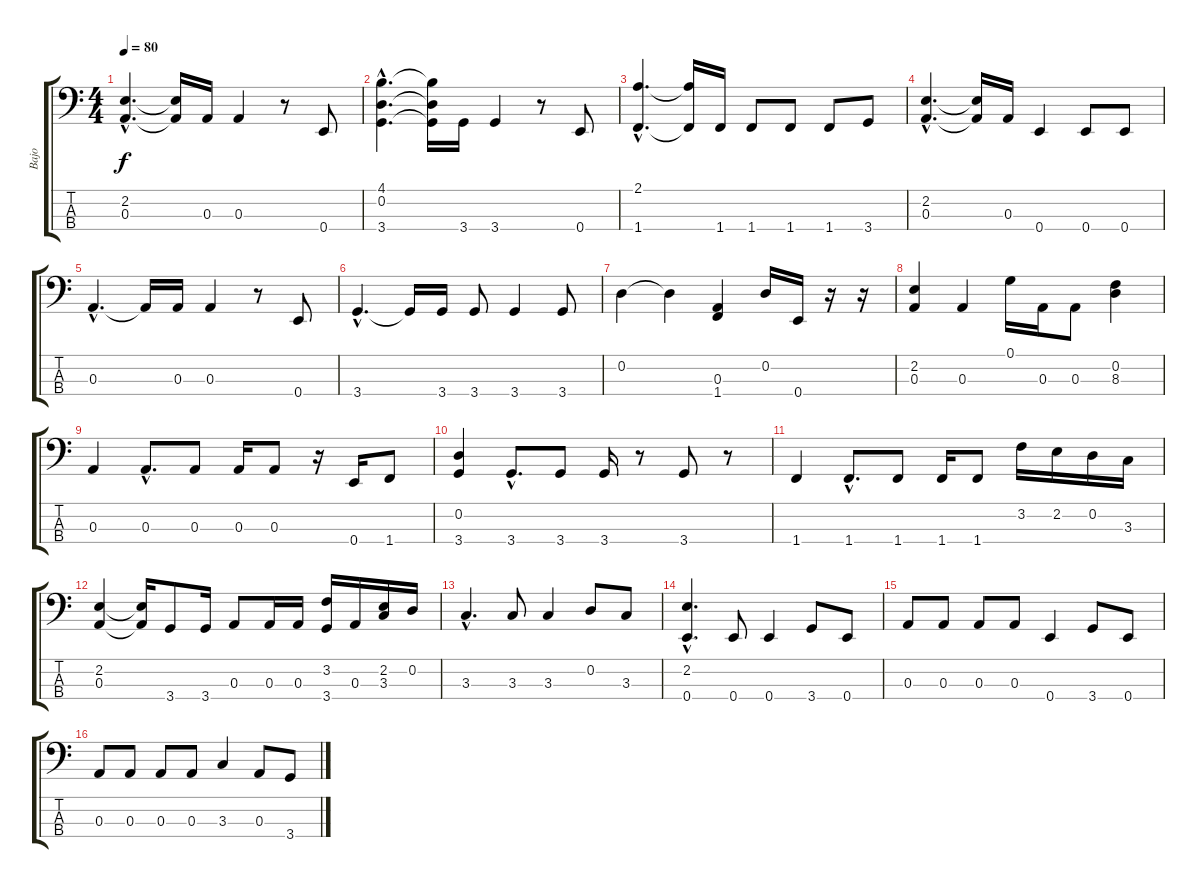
\track ("Bajo" "Bajo") {instrument electricbassfinger}
\staff {score tabs}
\tuning (G2 D2 A1 E1) {hide}
\ts (4 4)
\tempo 80
\clef f4
\ks c
(2.2{hac} 0.3{hac}).4{d dy f} (2.2{t} 0.3{t}).16 0.3.16 0.3.4 r.8 0.4.8 |
(4.1{hac} 0.2{hac} 3.4{hac}).4{d} (4.1{t} 0.2{t} 3.4{t}).16 3.4.16 3.4.4 r.8 0.4.8 |
(2.1{hac} 1.4{hac}).4{d} (2.1{t} 1.4{t}).16 1.4.16 1.4.8 1.4.8 1.4.8 3.4.8 |
(2.2{hac} 0.3{hac}).4{d} (2.2{t} 0.3{t}).16 0.3.16 0.4.4 0.4.8 0.4.8 |
0.3{hac}.4{d} 0.3{t}.16 0.3.16 0.3.4 r.8 0.4.8 |
3.4{hac}.4{d} 3.4{t}.16 3.4.16 3.4.8 3.4.4 3.4.8 |
0.2.4 0.2{t}.4 (0.3 1.4).4 0.2.16 0.4.16 r.16 r.16 |
(2.2 0.3).4 0.3.4 0.1.16 0.3.16 0.3.8 (0.2 8.3).4 |
0.3.4 0.3{hac}.8{d} 0.3.8 0.3.16 0.3.8 r.16 0.4.16 1.4.8 |
(0.2 3.4).4 3.4{hac}.8{d} 3.4.8 3.4.16 r.8 3.4.8 r.8 |
1.4.4 1.4{hac}.8{d} 1.4.8 1.4.16 1.4.8 3.2.16 2.2.16 0.2.16 3.3.16 |
(2.2 0.3).4 (2.2{t} 0.3{t}).16 3.4.8 3.4.16 0.3.8 0.3.16 0.3.16 (3.2 3.4).16 0.3.16 (2.2 3.3).16 0.2.16 |
3.3{hac}.4{d} 3.3.8 3.3.4 0.2.8 3.3.8 |
(2.2 0.4{hac}).4{d} 0.4.8 0.4.4 3.4.8 0.4.8 |
0.3.8 0.3.8 0.3.8 0.3.8 0.4.4 3.4.8 0.4.8 |
0.3.8 0.3.8 0.3.8 0.3.8 3.3.4 0.3.8 3.4.8
